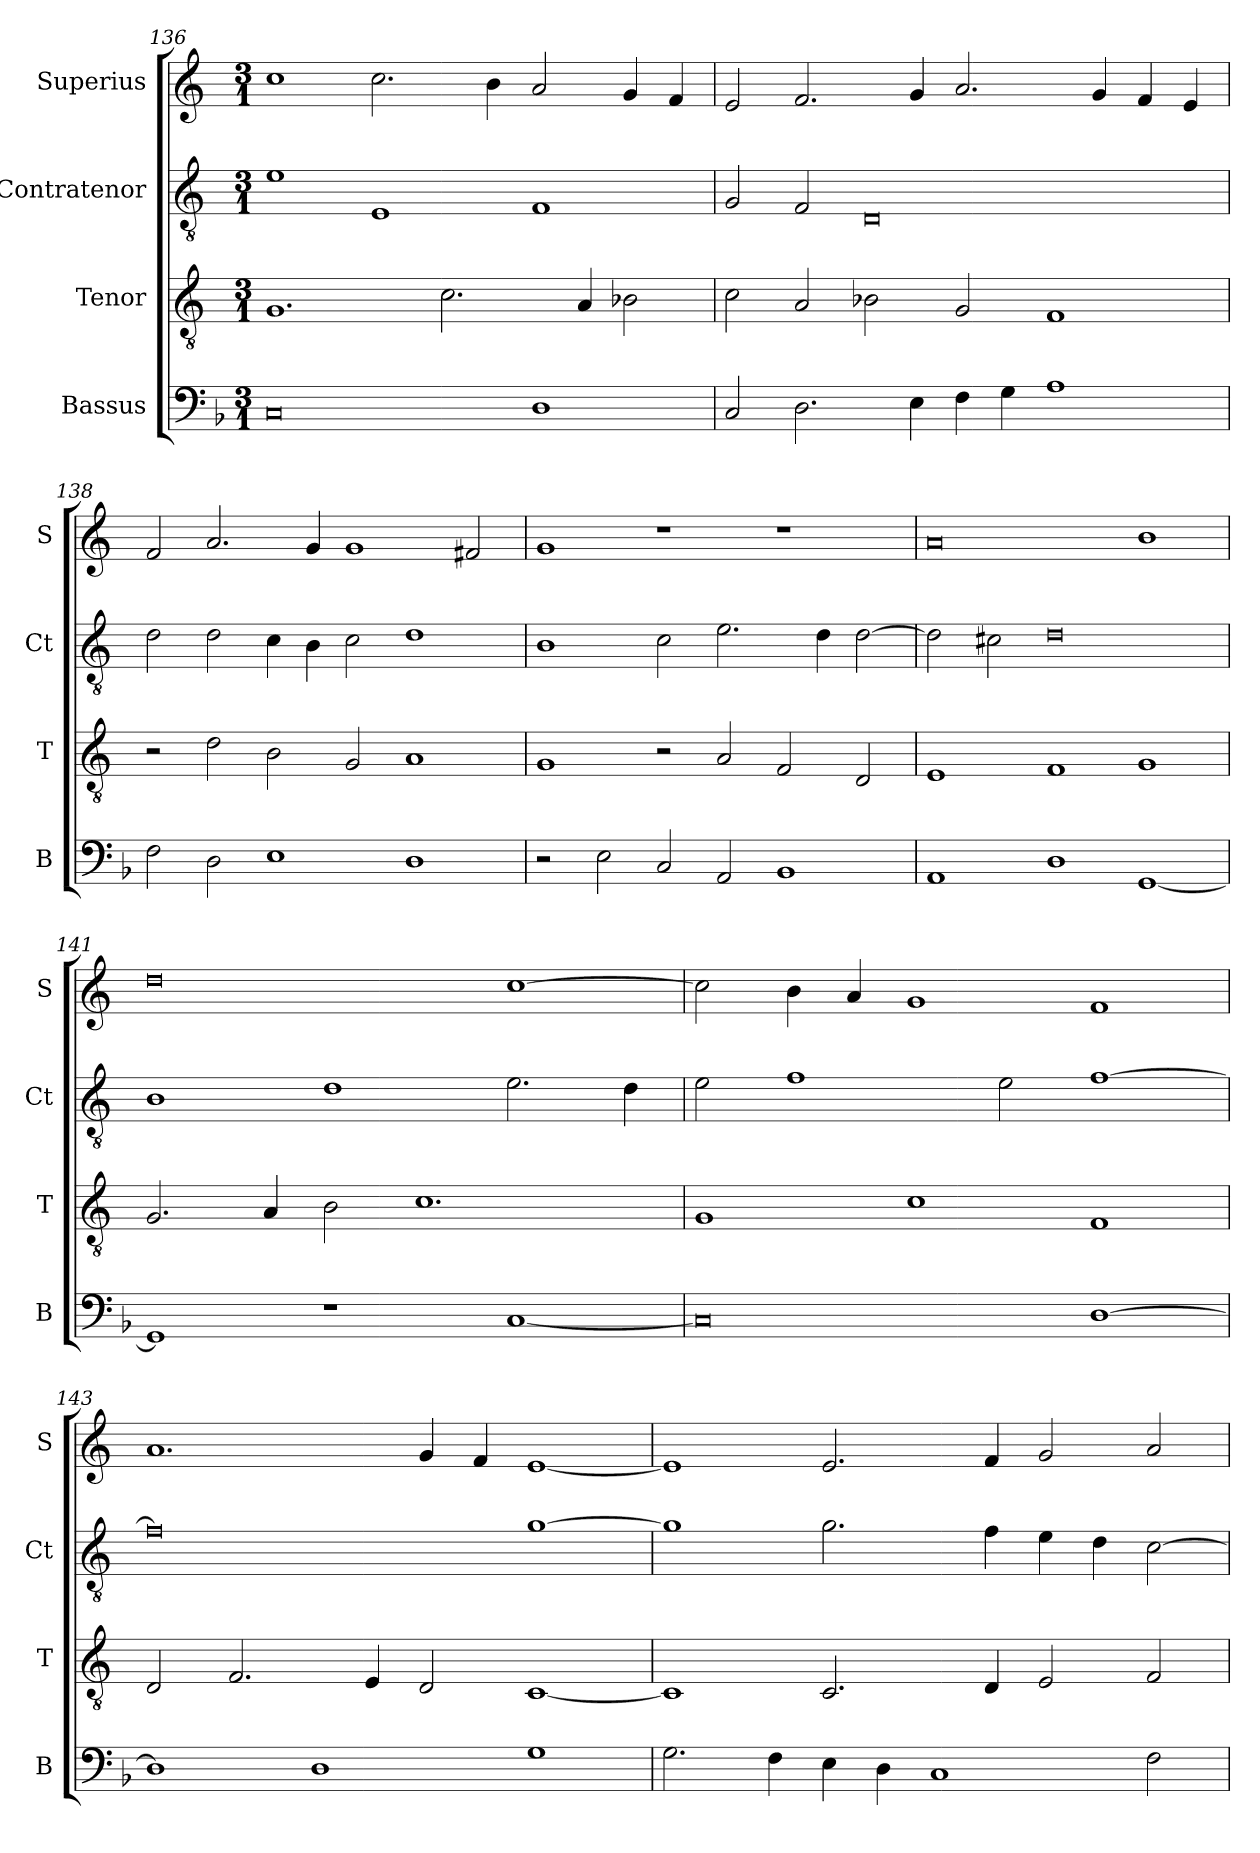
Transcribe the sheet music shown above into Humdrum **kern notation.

**kern	**kern	**kern	**kern
*part4	*part3	*part2	*part1
*staff4	*staff3	*staff2	*staff1
*I"Bassus	*I"Tenor	*I"Contratenor	*I"Superius
*I'B	*I'T	*I'Ct	*I'S
*clefF4	*clefGv2	*clefGv2	*clefG2
*k[b-]	*k[]	*k[]	*k[]
*M3/1	*M3/1	*M3/1	*M3/1
=136	=136	=136	=136
0C	1.G	1e	1cc
.	.	1E	2.cc\
.	2.c\	.	.
.	.	.	4b\
1D	.	1F	2a/
.	4A/	.	.
.	2B-X\	.	4g/
.	.	.	4f/
=137	=137	=137	=137
2C/	2c\	2G/	2e/
2.D\	2A/	2F/	2.f/
.	2B-X\	0D	.
4E\	.	.	4g/
4F\	2G/	.	2.a/
4G\	.	.	.
1A	1F	.	.
.	.	.	4g/
.	.	.	4f/
.	.	.	4e/
=138	=138	=138	=138
2F\	2r	2d\	2f/
2D\	2d\	2d\	2.a/
1E	2B\	4c\	.
.	.	4B\	4g/
.	2G/	2c\	1g
1D	1A	1d	.
.	.	.	2f#X/
=139	=139	=139	=139
2r	1G	1B	1g
2E\	.	.	.
2C/	2r	2c\	1r
2AA/	2A/	2.e\	.
1BB-	2F/	.	1r
.	.	4d\	.
.	2D/	[2d\	.
=140	=140	=140	=140
1AA	1E	2d\]	0a
.	.	2c#X\	.
1D	1F	0d	.
[1GG	1G	.	1b
=141	=141	=141	=141
1GG]	2.G/	1B	0dd
.	4A/	.	.
1r	2B\	1d	.
.	1.c	.	.
[1C	.	2.e\	[1cc
.	.	4d\	.
=142	=142	=142	=142
0C]	1G	2e\	2cc\]
.	.	1f	4b\
.	.	.	4a/
.	1c	.	1g
.	.	2e\	.
[1D	1F	[1f	1f
=143	=143	=143	=143
1D]	2D/	0f]	1.a
.	2.F/	.	.
1D	.	.	.
.	4E/	.	.
.	2D/	.	4g/
.	.	.	4f/
1G	[1C	[1g	[1e
=144	=144	=144	=144
2.G\	1C]	1g]	1e]
4F\	.	.	.
4E\	2.C/	2.g\	2.e/
4D\	.	.	.
1C	.	.	.
.	4D/	4f\	4f/
.	2E/	4e\	2g/
.	.	4d\	.
2F\	2F/	[2c\	2a/
=	=	=	=
*-	*-	*-	*-
